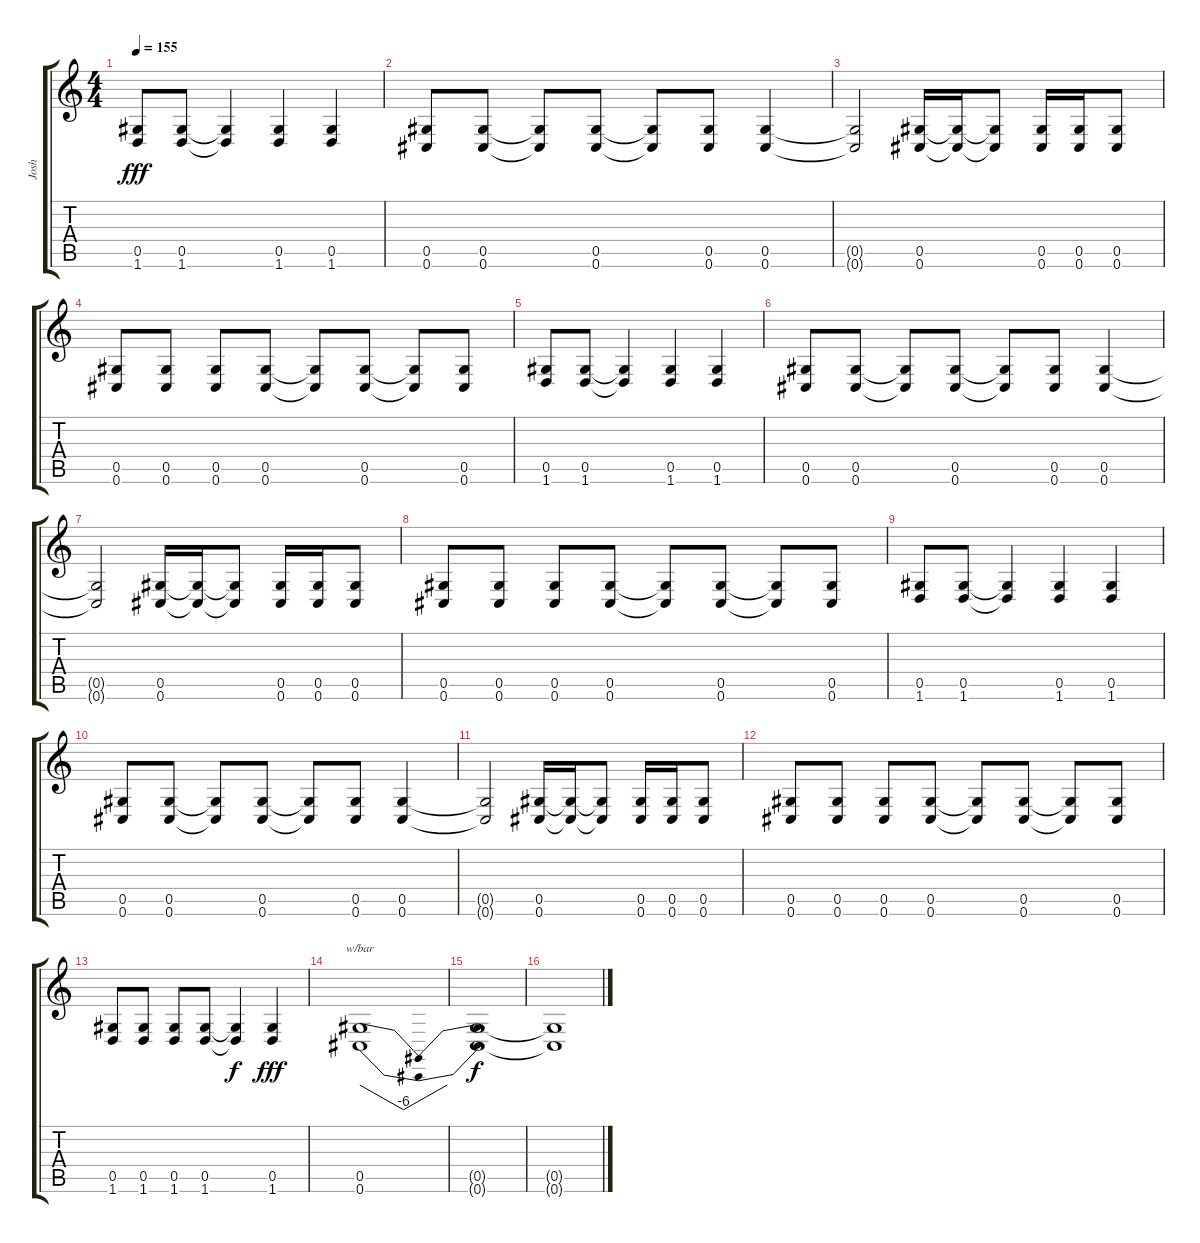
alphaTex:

\track ("Josh" "Josh") {instrument distortionguitar}
\staff {score tabs}
\tuning (Eb4 Bb3 Gb3 Db3 Ab2 Db2) {hide}
\ts (4 4)
\tempo 155
\clef g2
\ks c
(0.5 1.6).8{dy fff} (0.5 1.6).8 (0.5{t} 1.6{t}).4 (0.5 1.6).4 (0.5 1.6).4 |
(0.5 0.6).8 (0.5 0.6).8 (0.5{t} 0.6{t}).8 (0.5 0.6).8 (0.5{t} 0.6{t}).8 (0.5 0.6).8 (0.5 0.6).4 |
(0.5{t} 0.6{t}).2 (0.5 0.6).16 (0.5{t} 0.6{t}).16 (0.5{t} 0.6{t}).8 (0.5 0.6).16 (0.5 0.6).16 (0.5 0.6).8 |
(0.5 0.6).8 (0.5 0.6).8 (0.5 0.6).8 (0.5 0.6).8 (0.5{t} 0.6{t}).8 (0.5 0.6).8 (0.5{t} 0.6{t}).8 (0.5 0.6).8 |
(0.5 1.6).8 (0.5 1.6).8 (0.5{t} 1.6{t}).4 (0.5 1.6).4 (0.5 1.6).4 |
(0.5 0.6).8 (0.5 0.6).8 (0.5{t} 0.6{t}).8 (0.5 0.6).8 (0.5{t} 0.6{t}).8 (0.5 0.6).8 (0.5 0.6).4 |
(0.5{t} 0.6{t}).2 (0.5 0.6).16 (0.5{t} 0.6{t}).16 (0.5{t} 0.6{t}).8 (0.5 0.6).16 (0.5 0.6).16 (0.5 0.6).8 |
(0.5 0.6).8 (0.5 0.6).8 (0.5 0.6).8 (0.5 0.6).8 (0.5{t} 0.6{t}).8 (0.5 0.6).8 (0.5{t} 0.6{t}).8 (0.5 0.6).8 |
(0.5 1.6).8 (0.5 1.6).8 (0.5{t} 1.6{t}).4 (0.5 1.6).4 (0.5 1.6).4 |
(0.5 0.6).8 (0.5 0.6).8 (0.5{t} 0.6{t}).8 (0.5 0.6).8 (0.5{t} 0.6{t}).8 (0.5 0.6).8 (0.5 0.6).4 |
(0.5{t} 0.6{t}).2 (0.5 0.6).16 (0.5{t} 0.6{t}).16 (0.5{t} 0.6{t}).8 (0.5 0.6).16 (0.5 0.6).16 (0.5 0.6).8 |
(0.5 0.6).8 (0.5 0.6).8 (0.5 0.6).8 (0.5 0.6).8 (0.5{t} 0.6{t}).8 (0.5 0.6).8 (0.5{t} 0.6{t}).8 (0.5 0.6).8 |
(0.5 1.6).8 (0.5 1.6).8 (0.5 1.6).8 (0.5 1.6).8 (0.5{t} 1.6{t}).4{dy f} (0.5 1.6).4{dy fff} |
(0.5 0.6).1{tbe (dip default 0 0 30 -24 60 0)} |
(0.5{t} 0.6{t}).1{dy f} |
(0.5{t} 0.6{t}).1
